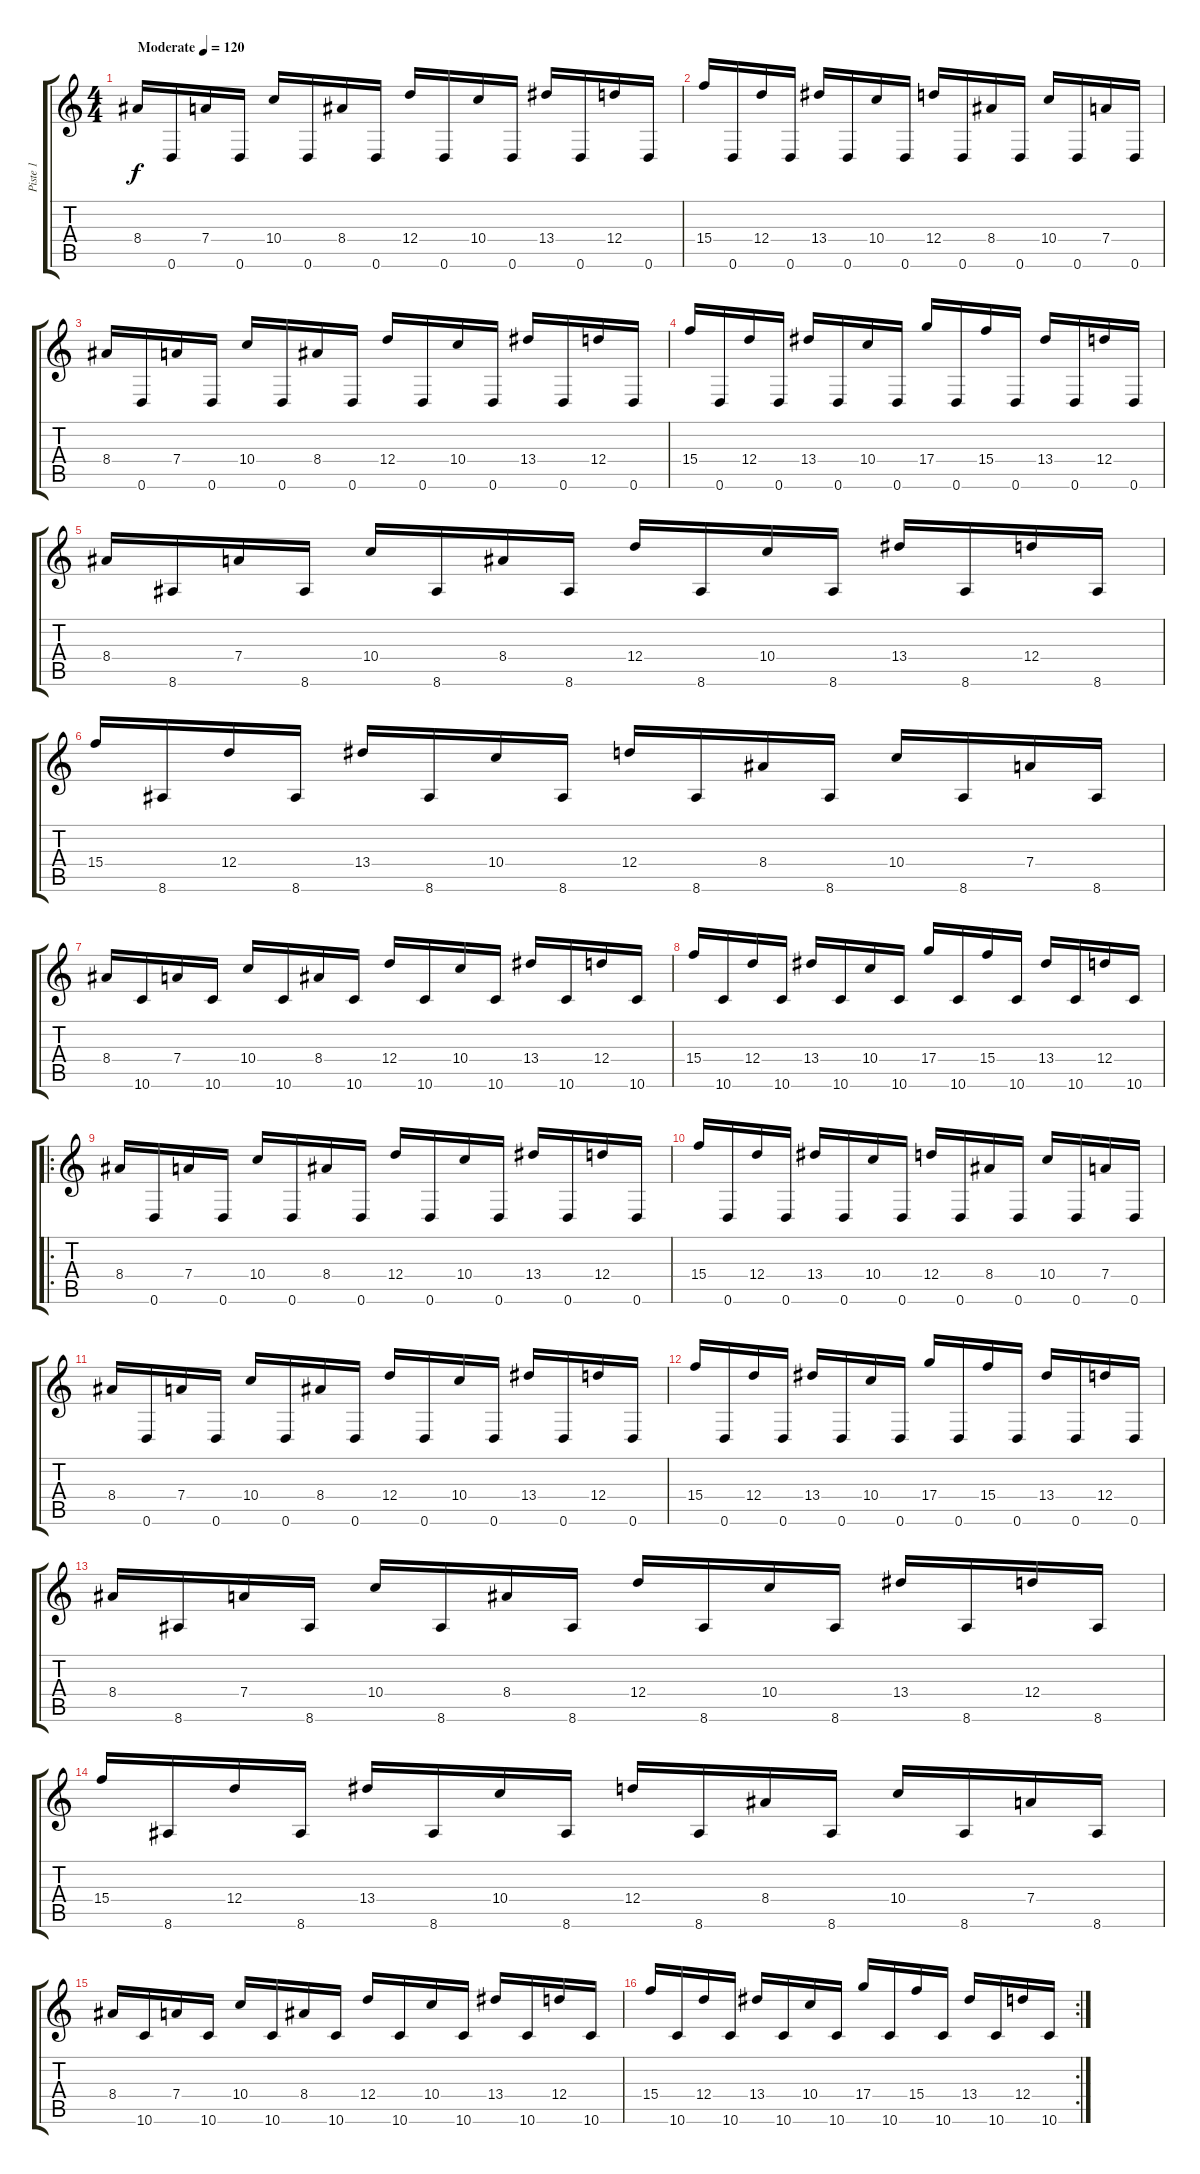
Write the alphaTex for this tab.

\track ("Piste 1" "Piste 1") {instrument distortionguitar}
\staff {score tabs}
\tuning (E4 B3 G3 D3 A2 D2) {hide}
\ts (4 4)
\tempo (120 "Moderate")
\clef g2
\ks c
8.4.16{dy f volume 0 instrument distortionguitar} 0.6.16{volume 8} 7.4.16 0.6.16 10.4.16 0.6.16 8.4.16 0.6.16 12.4.16 0.6.16 10.4.16 0.6.16 13.4.16 0.6.16 12.4.16 0.6.16 |
15.4.16 0.6.16 12.4.16 0.6.16 13.4.16 0.6.16 10.4.16 0.6.16 12.4.16 0.6.16 8.4.16 0.6.16 10.4.16 0.6.16 7.4.16 0.6.16 |
8.4.16 0.6.16 7.4.16 0.6.16 10.4.16 0.6.16 8.4.16 0.6.16 12.4.16 0.6.16 10.4.16 0.6.16 13.4.16 0.6.16 12.4.16 0.6.16 |
15.4.16 0.6.16 12.4.16 0.6.16 13.4.16 0.6.16 10.4.16 0.6.16 17.4.16 0.6.16 15.4.16 0.6.16 13.4.16 0.6.16 12.4.16 0.6.16 |
8.4.16 8.6.16{volume 16} 7.4.16 8.6.16 10.4.16 8.6.16 8.4.16 8.6.16 12.4.16 8.6.16 10.4.16 8.6.16 13.4.16 8.6.16 12.4.16 8.6.16 |
15.4.16 8.6.16 12.4.16 8.6.16 13.4.16 8.6.16 10.4.16 8.6.16 12.4.16 8.6.16 8.4.16 8.6.16 10.4.16 8.6.16 7.4.16 8.6.16 |
8.4.16 10.6.16 7.4.16 10.6.16 10.4.16 10.6.16 8.4.16 10.6.16 12.4.16 10.6.16 10.4.16 10.6.16 13.4.16 10.6.16 12.4.16 10.6.16 |
15.4.16 10.6.16 12.4.16 10.6.16 13.4.16 10.6.16 10.4.16 10.6.16 17.4.16 10.6.16 15.4.16 10.6.16 13.4.16 10.6.16 12.4.16 10.6.16 |
\ro
8.4.16 0.6.16 7.4.16 0.6.16 10.4.16 0.6.16 8.4.16 0.6.16 12.4.16 0.6.16 10.4.16 0.6.16 13.4.16 0.6.16 12.4.16 0.6.16 |
15.4.16 0.6.16 12.4.16 0.6.16 13.4.16 0.6.16 10.4.16 0.6.16 12.4.16 0.6.16 8.4.16 0.6.16 10.4.16 0.6.16 7.4.16 0.6.16 |
8.4.16 0.6.16 7.4.16 0.6.16 10.4.16 0.6.16 8.4.16 0.6.16 12.4.16 0.6.16 10.4.16 0.6.16 13.4.16 0.6.16 12.4.16 0.6.16 |
15.4.16 0.6.16 12.4.16 0.6.16 13.4.16 0.6.16 10.4.16 0.6.16 17.4.16 0.6.16 15.4.16 0.6.16 13.4.16 0.6.16 12.4.16 0.6.16 |
8.4.16 8.6.16 7.4.16 8.6.16 10.4.16 8.6.16 8.4.16 8.6.16 12.4.16 8.6.16 10.4.16 8.6.16 13.4.16 8.6.16 12.4.16 8.6.16 |
15.4.16 8.6.16 12.4.16 8.6.16 13.4.16 8.6.16 10.4.16 8.6.16 12.4.16 8.6.16 8.4.16 8.6.16 10.4.16 8.6.16 7.4.16 8.6.16 |
8.4.16 10.6.16 7.4.16 10.6.16 10.4.16 10.6.16 8.4.16 10.6.16 12.4.16 10.6.16 10.4.16 10.6.16 13.4.16 10.6.16 12.4.16 10.6.16 |
\rc 2
15.4.16 10.6.16 12.4.16 10.6.16 13.4.16 10.6.16 10.4.16 10.6.16 17.4.16 10.6.16 15.4.16 10.6.16 13.4.16 10.6.16 12.4.16 10.6.16
